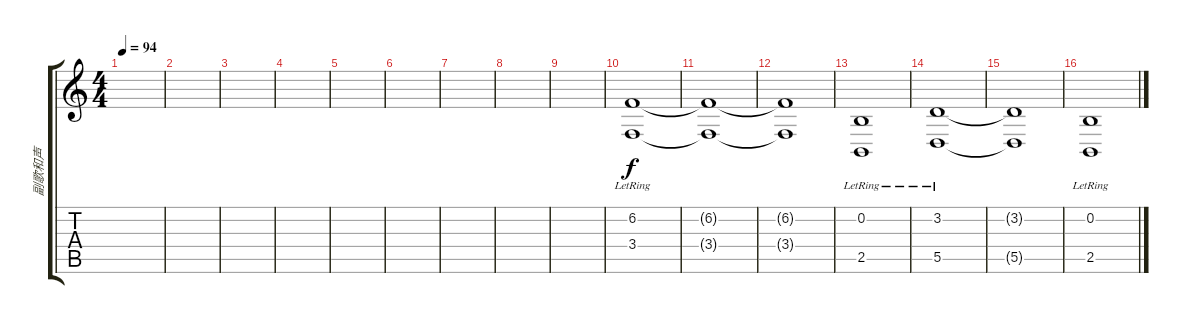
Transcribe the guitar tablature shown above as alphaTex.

\track ("副歌和声" "副歌和声") {instrument stringensemble2}
\staff {score tabs}
\tuning (E4 B3 G3 D3 A2 E2) {hide}
\ts (4 4)
\tempo 94
\clef g2
\ks c
|
|
|
|
|
|
|
|
|
(6.2{lr} 3.4{lr}).1 |
(6.2{t} 3.4{t}).1 |
(6.2{t} 3.4{t}).1 |
(0.2{lr} 2.5{lr}).1 |
(3.2{lr} 5.5{lr}).1 |
(3.2{t} 5.5{t}).1 |
(0.2{lr} 2.5{lr}).1
